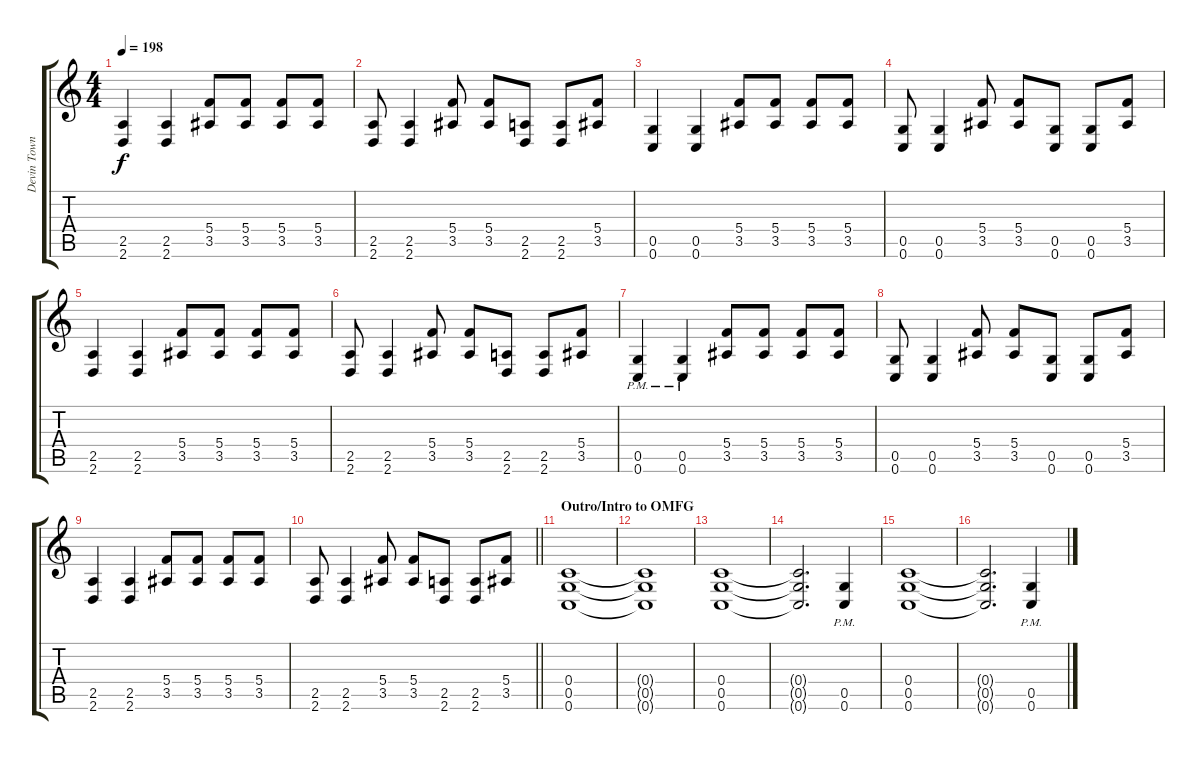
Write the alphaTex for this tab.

\track ("Devin Townsend" "Devin Town") {instrument distortionguitar}
\staff {score tabs}
\tuning (E4 C4 G3 C3 G2 C2) {hide}
\ts (4 4)
\tempo 198
\clef g2
\ks c
(2.5 2.6).4{dy f} (2.5 2.6).4 (5.4 3.5).8 (5.4 3.5).8 (5.4 3.5).8 (5.4 3.5).8 |
(2.5 2.6).8 (2.5 2.6).4 (5.4 3.5).8 (5.4 3.5).8 (2.5 2.6).8 (2.5 2.6).8 (5.4 3.5).8 |
(0.5 0.6).4 (0.5 0.6).4 (5.4 3.5).8 (5.4 3.5).8 (5.4 3.5).8 (5.4 3.5).8 |
(0.5 0.6).8 (0.5 0.6).4 (5.4 3.5).8 (5.4 3.5).8 (0.5 0.6).8 (0.5 0.6).8 (5.4 3.5).8 |
(2.5 2.6).4 (2.5 2.6).4 (5.4 3.5).8 (5.4 3.5).8 (5.4 3.5).8 (5.4 3.5).8 |
(2.5 2.6).8 (2.5 2.6).4 (5.4 3.5).8 (5.4 3.5).8 (2.5 2.6).8 (2.5 2.6).8 (5.4 3.5).8 |
(0.5{pm} 0.6{pm}).4 (0.5{pm} 0.6{pm}).4 (5.4 3.5).8 (5.4 3.5).8 (5.4 3.5).8 (5.4 3.5).8 |
(0.5 0.6).8 (0.5 0.6).4 (5.4 3.5).8 (5.4 3.5).8 (0.5 0.6).8 (0.5 0.6).8 (5.4 3.5).8 |
(2.5 2.6).4 (2.5 2.6).4 (5.4 3.5).8 (5.4 3.5).8 (5.4 3.5).8 (5.4 3.5).8 |
\barLineRight lightlight
(2.5 2.6).8 (2.5 2.6).4 (5.4 3.5).8 (5.4 3.5).8 (2.5 2.6).8 (2.5 2.6).8 (5.4 3.5).8 |
\section ("" "Outro/Intro to OMFG")
(0.4 0.5 0.6).1 |
(0.4{t} 0.5{t} 0.6{t}).1 |
(0.4 0.5 0.6).1 |
(0.4{t} 0.5{t} 0.6{t}).2{d} (0.5{pm} 0.6{pm}).4 |
(0.4 0.5 0.6).1 |
(0.4{t} 0.5{t} 0.6{t}).2{d} (0.5{pm} 0.6{pm}).4
